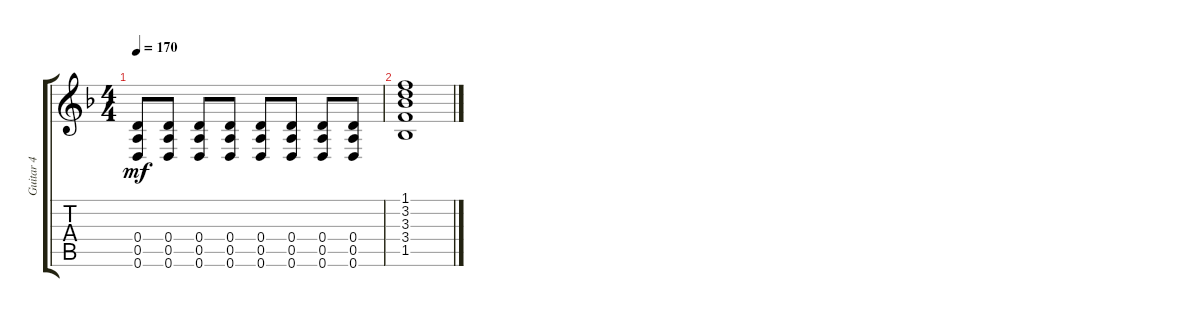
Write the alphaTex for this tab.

\track ("Guitar 4" "Guitar 4") {instrument electricguitarclean}
\staff {score tabs}
\tuning (E4 B3 G3 D3 A2 D2) {hide}
\ts (4 4)
\tempo 170
\clef g2
\ks f
(0.4 0.5 0.6).8{dy mf} (0.4 0.5 0.6).8 (0.4 0.5 0.6).8 (0.4 0.5 0.6).8 (0.4 0.5 0.6).8 (0.4 0.5 0.6).8 (0.4 0.5 0.6).8 (0.4 0.5 0.6).8 |
(1.1 3.2 3.3 3.4 1.5).1
